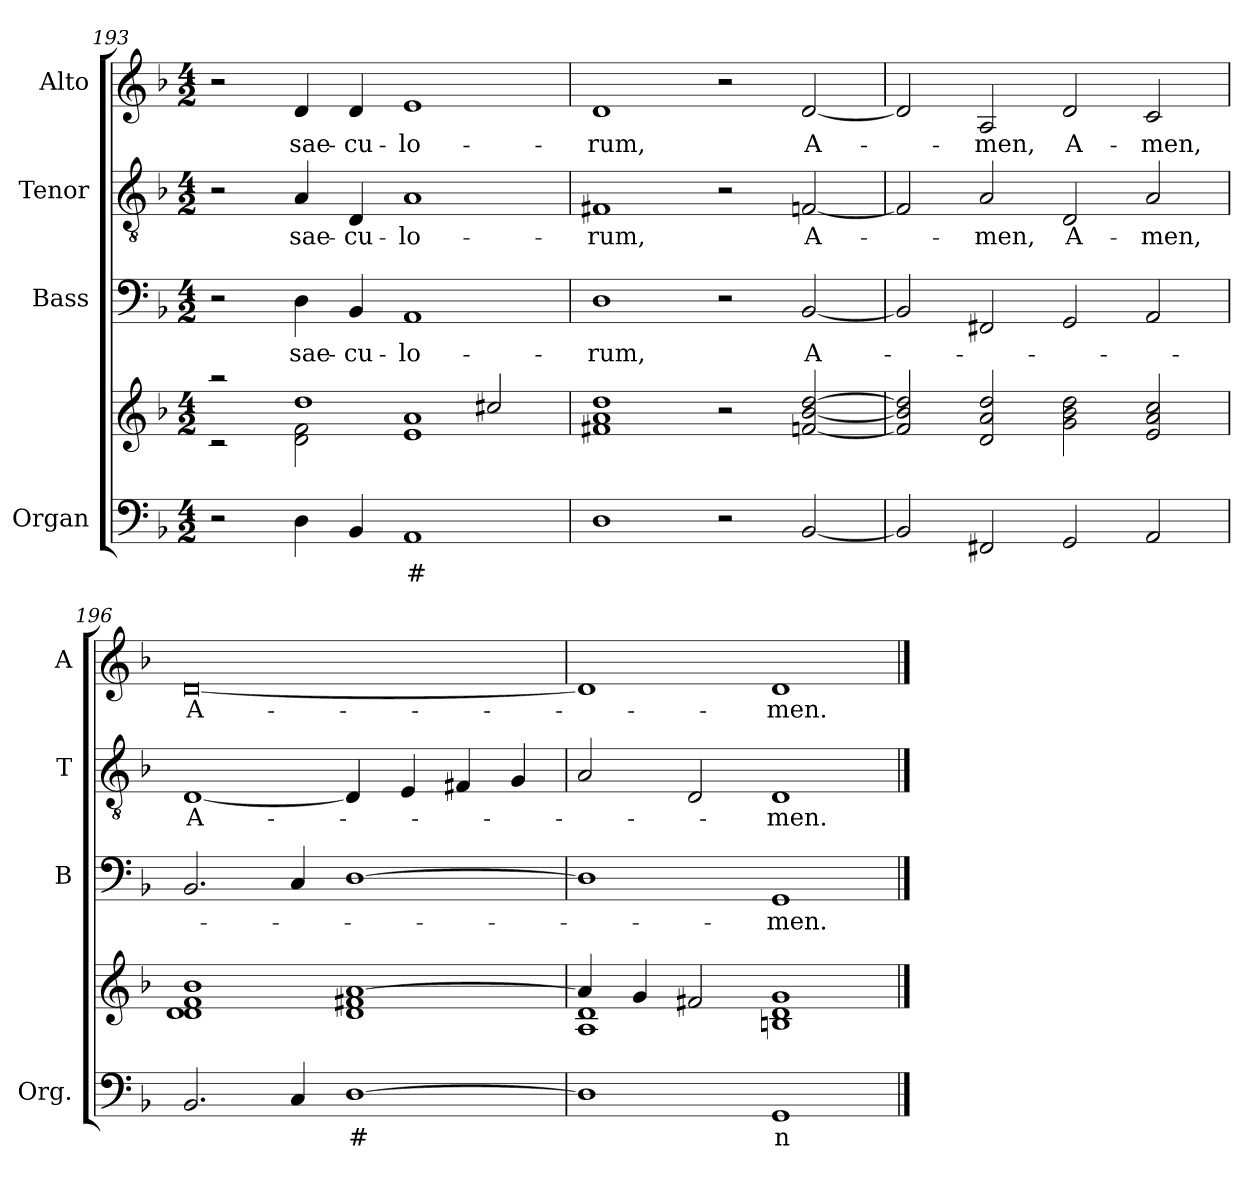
**kern	**text	**kern	**kern	**text	**kern	**text	**kern	**text
*part4	*part4	*part4	*part3	*part3	*part2	*part2	*part1	*part1
*staff5	*staff5	*staff4	*staff3	*staff3	*staff2	*staff2	*staff1	*staff1
*I"Organ	*	*	*I"Bass	*	*I"Tenor	*	*I"Alto	*
*I'Org.	*	*	*I'B	*	*I'T	*	*I'A	*
*clefF4	*	*clefG2	*clefF4	*	*clefGv2	*	*clefG2	*
*k[b-]	*	*k[b-]	*k[b-]	*	*k[b-]	*	*k[b-]	*
*F:	*	*F:	*F:	*	*F:	*	*F:	*
*M4/2	*	*M4/2	*M4/2	*	*M4/2	*	*M4/2	*
=193	=193	=193	=193	=193	=193	=193	=193	=193
*	*	*^	*	*	*	*	*	*
2r	.	2raa	2rc	2r	.	2r	.	2r	.
!	!	!	!	!	!LO:LY:b	!	!LO:LY:b	!	!LO:LY:b
4D\	.	1dd!	2d!\ 2f!\	4D\	sae-	4A/	sae-	4d/	sae-
!	!	!	!	!	!LO:LY:b	!	!LO:LY:b	!	!LO:LY:b
4BB-/	.	.	.	4BB-/	-cu-	4D/	-cu-	4d/	-cu-
!	!LO:LY:b	!	!	!	!LO:LY:b	!	!LO:LY:b	!	!LO:LY:b
1AA	#	.	1e! 1a!	1AA	-lo-	1A	-lo-	1e	-lo-
.	.	2cc#X!/	.	.	.	.	.	.	.
*	*	*v	*v	*	*	*	*	*	*
!!LO:PB:g=z
=194	=194	=194	=194	=194	=194	=194	=194	=194
!	!	!	!	!LO:LY:b	!	!LO:LY:b	!	!LO:LY:b
1D	.	1f#X! 1a! 1dd!	1D	-rum,	1F#X	-rum,	1d	-rum,
2r	.	2r	2r	.	2r	.	2r	.
!	!	!	!	!LO:LY:b	!	!LO:LY:b	!	!LO:LY:b
[2BB-/	.	[2fn!/ [2b-!/ [2dd!/	[2BB-/	A-	[2Fn/	A-	[2d/	A-
=195	=195	=195	=195	=195	=195	=195	=195	=195
2BB-/]	.	2f!/] 2b-!/] 2dd!/]	2BB-/]	.	2F/]	.	2d/]	.
!	!	!	!	!	!	!LO:LY:b	!	!LO:LY:b
2FF#X/	.	2d!/ 2a!/ 2dd!/	2FF#X/	.	2A/	-men,	2A/	-men,
!	!	!	!	!	!	!LO:LY:b	!	!LO:LY:b
2GG/	.	2g!\ 2b-!\ 2dd!\	2GG/	.	2D/	A-	2d/	A-
!	!	!	!	!	!	!LO:LY:b	!	!LO:LY:b
2AA/	.	2e!/ 2a!/ 2cc!/	2AA/	.	2A/	-men,	2c/	-men,
=196	=196	=196	=196	=196	=196	=196	=196	=196
*	*	*^	*	*	*	*	*	*
!	!	!	!	!	!	!	!LO:LY:b	!	!LO:LY:b
2.BB-/	.	1d! 1f! 1b-!	1d!	2.BB-/	.	[1D	A-	[0d	A-
4C/	.	.	.	4C/	.	.	.	.	.
!	!LO:LY:b	!	!	!	!	!	!	!	!
[1D	#	[1a!	1d! 1f#X!	[1D	.	4D/]	.	.	.
.	.	.	.	.	.	4E/	.	.	.
.	.	.	.	.	.	4F#X/	.	.	.
.	.	.	.	.	.	4G/	.	.	.
=197	=197	=197	=197	=197	=197	=197	=197	=197	=197
1D]	.	4a!/]	1A! 1d!	1D]	.	2A/	.	1d]	.
.	.	4g!/	.	.	.	.	.	.	.
.	.	2f#X!/	.	.	.	2D/	.	.	.
!	!LO:LY:b	!	!	!	!LO:LY:b	!	!LO:LY:b	!	!LO:LY:b
1GG	n	1Bn! 1d! 1g!	1ryy	1GG	-men.	1D	-men.	1d	-men.
*	*	*v	*v	*	*	*	*	*	*
==	==	==	==	==	==	==	==	==
*-	*-	*-	*-	*-	*-	*-	*-	*-
